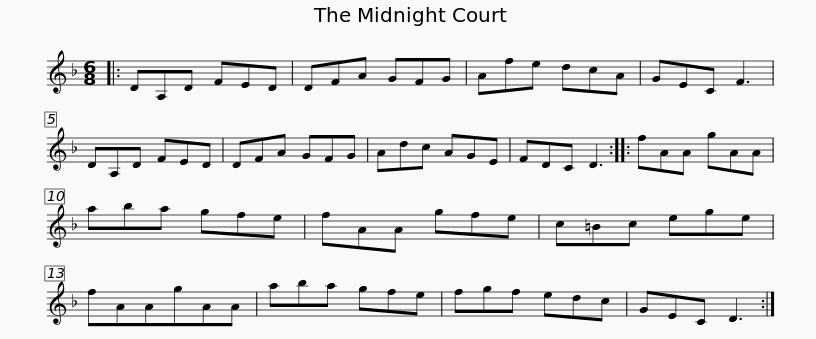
X:1
L:1/8
M:6/8
I:linebreak $
K:Dmin
V:1 treble
V:1
|: DA,D FED | DFA GFG | Afe dcA | GEC F3 | DA,D FED | %5
 DFA GFG | Adc AGE |$ FDC D3 :: fAA gAA | aba gfe | %10
 fAA gfe | c=Bc ege | fAAgAA | aba gfe |$ fgf edc | %15
 GEC D3 :| %16
